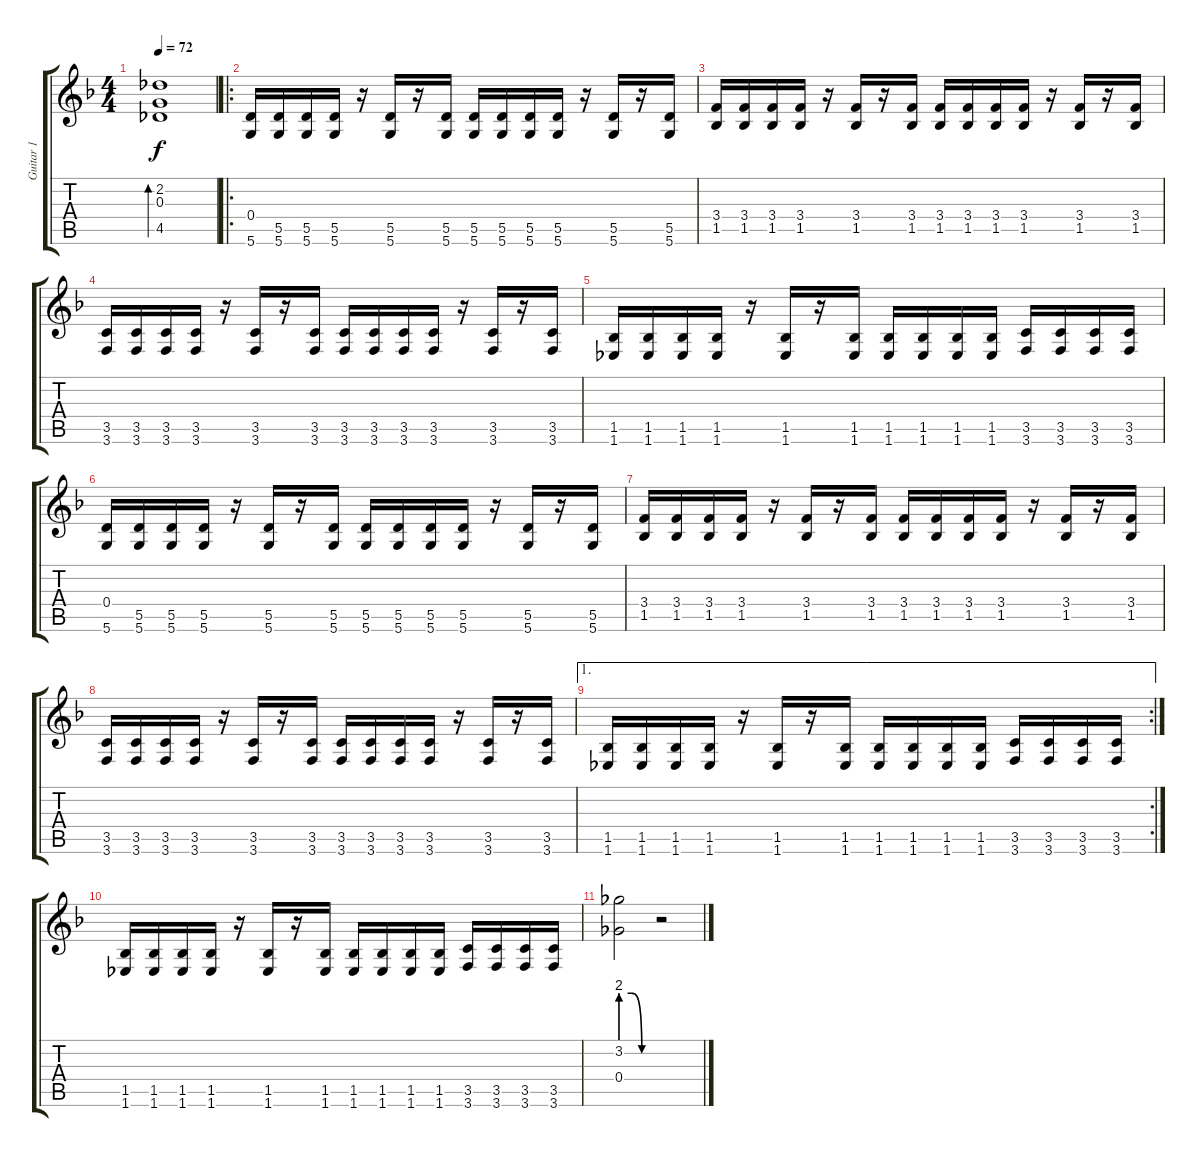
\track ("Guitar 1" "Guitar 1") {instrument acousticguitarsteel}
\staff {score tabs}
\tuning (E4 B3 G3 D3 A2 D2) {hide}
\ts (4 4)
\tempo 72
\clef g2
\ks dminor
(2.2 0.3 4.5).1{bd 120 dy f} |
\ro
(0.4 5.6).16 (5.5 5.6).16 (5.5 5.6).16 (5.5 5.6).16 r.16 (5.5 5.6).16 r.16 (5.5 5.6).16 (5.5 5.6).16 (5.5 5.6).16 (5.5 5.6).16 (5.5 5.6).16 r.16 (5.5 5.6).16 r.16 (5.5 5.6).16 |
(3.4 1.5).16 (3.4 1.5).16 (3.4 1.5).16 (3.4 1.5).16 r.16 (3.4 1.5).16 r.16 (3.4 1.5).16 (3.4 1.5).16 (3.4 1.5).16 (3.4 1.5).16 (3.4 1.5).16 r.16 (3.4 1.5).16 r.16 (3.4 1.5).16 |
(3.5 3.6).16 (3.5 3.6).16 (3.5 3.6).16 (3.5 3.6).16 r.16 (3.5 3.6).16 r.16 (3.5 3.6).16 (3.5 3.6).16 (3.5 3.6).16 (3.5 3.6).16 (3.5 3.6).16 r.16 (3.5 3.6).16 r.16 (3.5 3.6).16 |
(1.5 1.6).16 (1.5 1.6).16 (1.5 1.6).16 (1.5 1.6).16 r.16 (1.5 1.6).16 r.16 (1.5 1.6).16 (1.5 1.6).16 (1.5 1.6).16 (1.5 1.6).16 (1.5 1.6).16 (3.5 3.6).16 (3.5 3.6).16 (3.5 3.6).16 (3.5 3.6).16 |
(0.4 5.6).16 (5.5 5.6).16 (5.5 5.6).16 (5.5 5.6).16 r.16 (5.5 5.6).16 r.16 (5.5 5.6).16 (5.5 5.6).16 (5.5 5.6).16 (5.5 5.6).16 (5.5 5.6).16 r.16 (5.5 5.6).16 r.16 (5.5 5.6).16 |
(3.4 1.5).16 (3.4 1.5).16 (3.4 1.5).16 (3.4 1.5).16 r.16 (3.4 1.5).16 r.16 (3.4 1.5).16 (3.4 1.5).16 (3.4 1.5).16 (3.4 1.5).16 (3.4 1.5).16 r.16 (3.4 1.5).16 r.16 (3.4 1.5).16 |
(3.5 3.6).16 (3.5 3.6).16 (3.5 3.6).16 (3.5 3.6).16 r.16 (3.5 3.6).16 r.16 (3.5 3.6).16 (3.5 3.6).16 (3.5 3.6).16 (3.5 3.6).16 (3.5 3.6).16 r.16 (3.5 3.6).16 r.16 (3.5 3.6).16 |
\ae 1
\rc 2
(1.5 1.6).16 (1.5 1.6).16 (1.5 1.6).16 (1.5 1.6).16 r.16 (1.5 1.6).16 r.16 (1.5 1.6).16 (1.5 1.6).16 (1.5 1.6).16 (1.5 1.6).16 (1.5 1.6).16 (3.5 3.6).16 (3.5 3.6).16 (3.5 3.6).16 (3.5 3.6).16 |
(1.5 1.6).16 (1.5 1.6).16 (1.5 1.6).16 (1.5 1.6).16 r.16 (1.5 1.6).16 r.16 (1.5 1.6).16 (1.5 1.6).16 (1.5 1.6).16 (1.5 1.6).16 (1.5 1.6).16 (3.5 3.6).16 (3.5 3.6).16 (3.5 3.6).16 (3.5 3.6).16 |
(3.2{be (custom 0 8 20 8 40 0 60 0)} 0.4{be (custom 0 8 20 8 40 0 60 0)}).2 r.2
